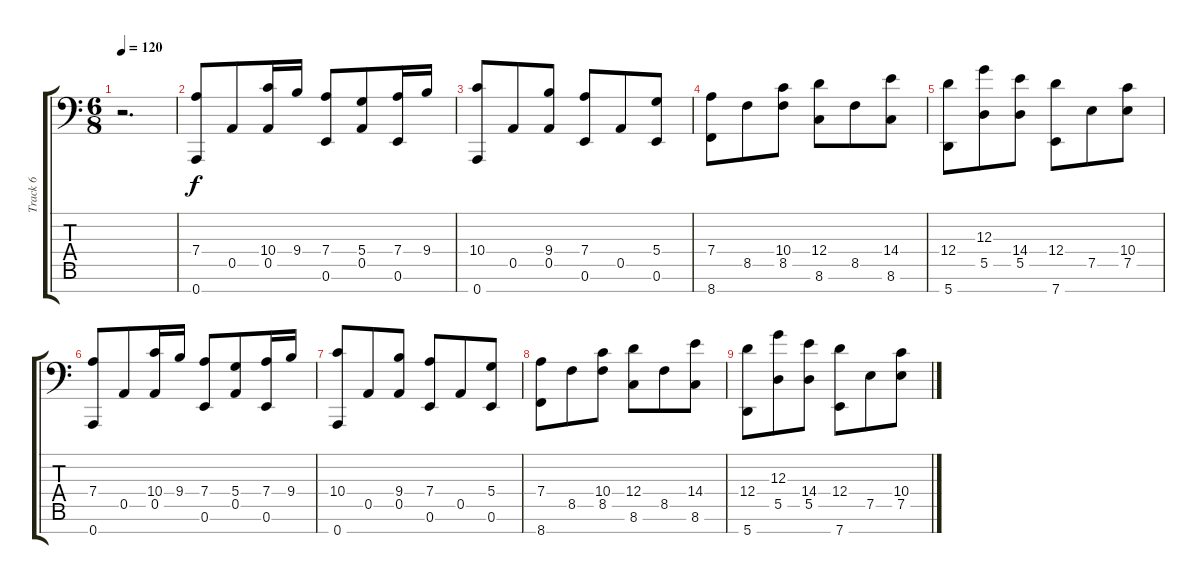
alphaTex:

\track ("Track 6" "Track 6") {instrument accordion}
\staff {score tabs}
\tuning (E4 B3 G3 D3 A2 E2 A1) {hide}
\ts (6 8)
\tempo 120
\clef f4
\ks c
r.2{d dy f} |
(7.4 0.7).8 0.5.8 (10.4 0.5).16 9.4.16 (7.4 0.6).8 (5.4 0.5).8 (7.4 0.6).16 9.4.16 |
(10.4 0.7).8 0.5.8 (9.4 0.5).8 (7.4 0.6).8 0.5.8 (5.4 0.6).8 |
(7.4 8.7).8 8.5.8 (10.4 8.5).8 (12.4 8.6).8 8.5.8 (14.4 8.6).8 |
(12.4 5.7).8 (12.3 5.5).8 (14.4 5.5).8 (12.4 7.7).8 7.5.8 (10.4 7.5).8 |
(7.4 0.7).8 0.5.8 (10.4 0.5).16 9.4.16 (7.4 0.6).8 (5.4 0.5).8 (7.4 0.6).16 9.4.16 |
(10.4 0.7).8 0.5.8 (9.4 0.5).8 (7.4 0.6).8 0.5.8 (5.4 0.6).8 |
(7.4 8.7).8 8.5.8 (10.4 8.5).8 (12.4 8.6).8 8.5.8 (14.4 8.6).8 |
(12.4 5.7).8 (12.3 5.5).8 (14.4 5.5).8 (12.4 7.7).8 7.5.8 (10.4 7.5).8
